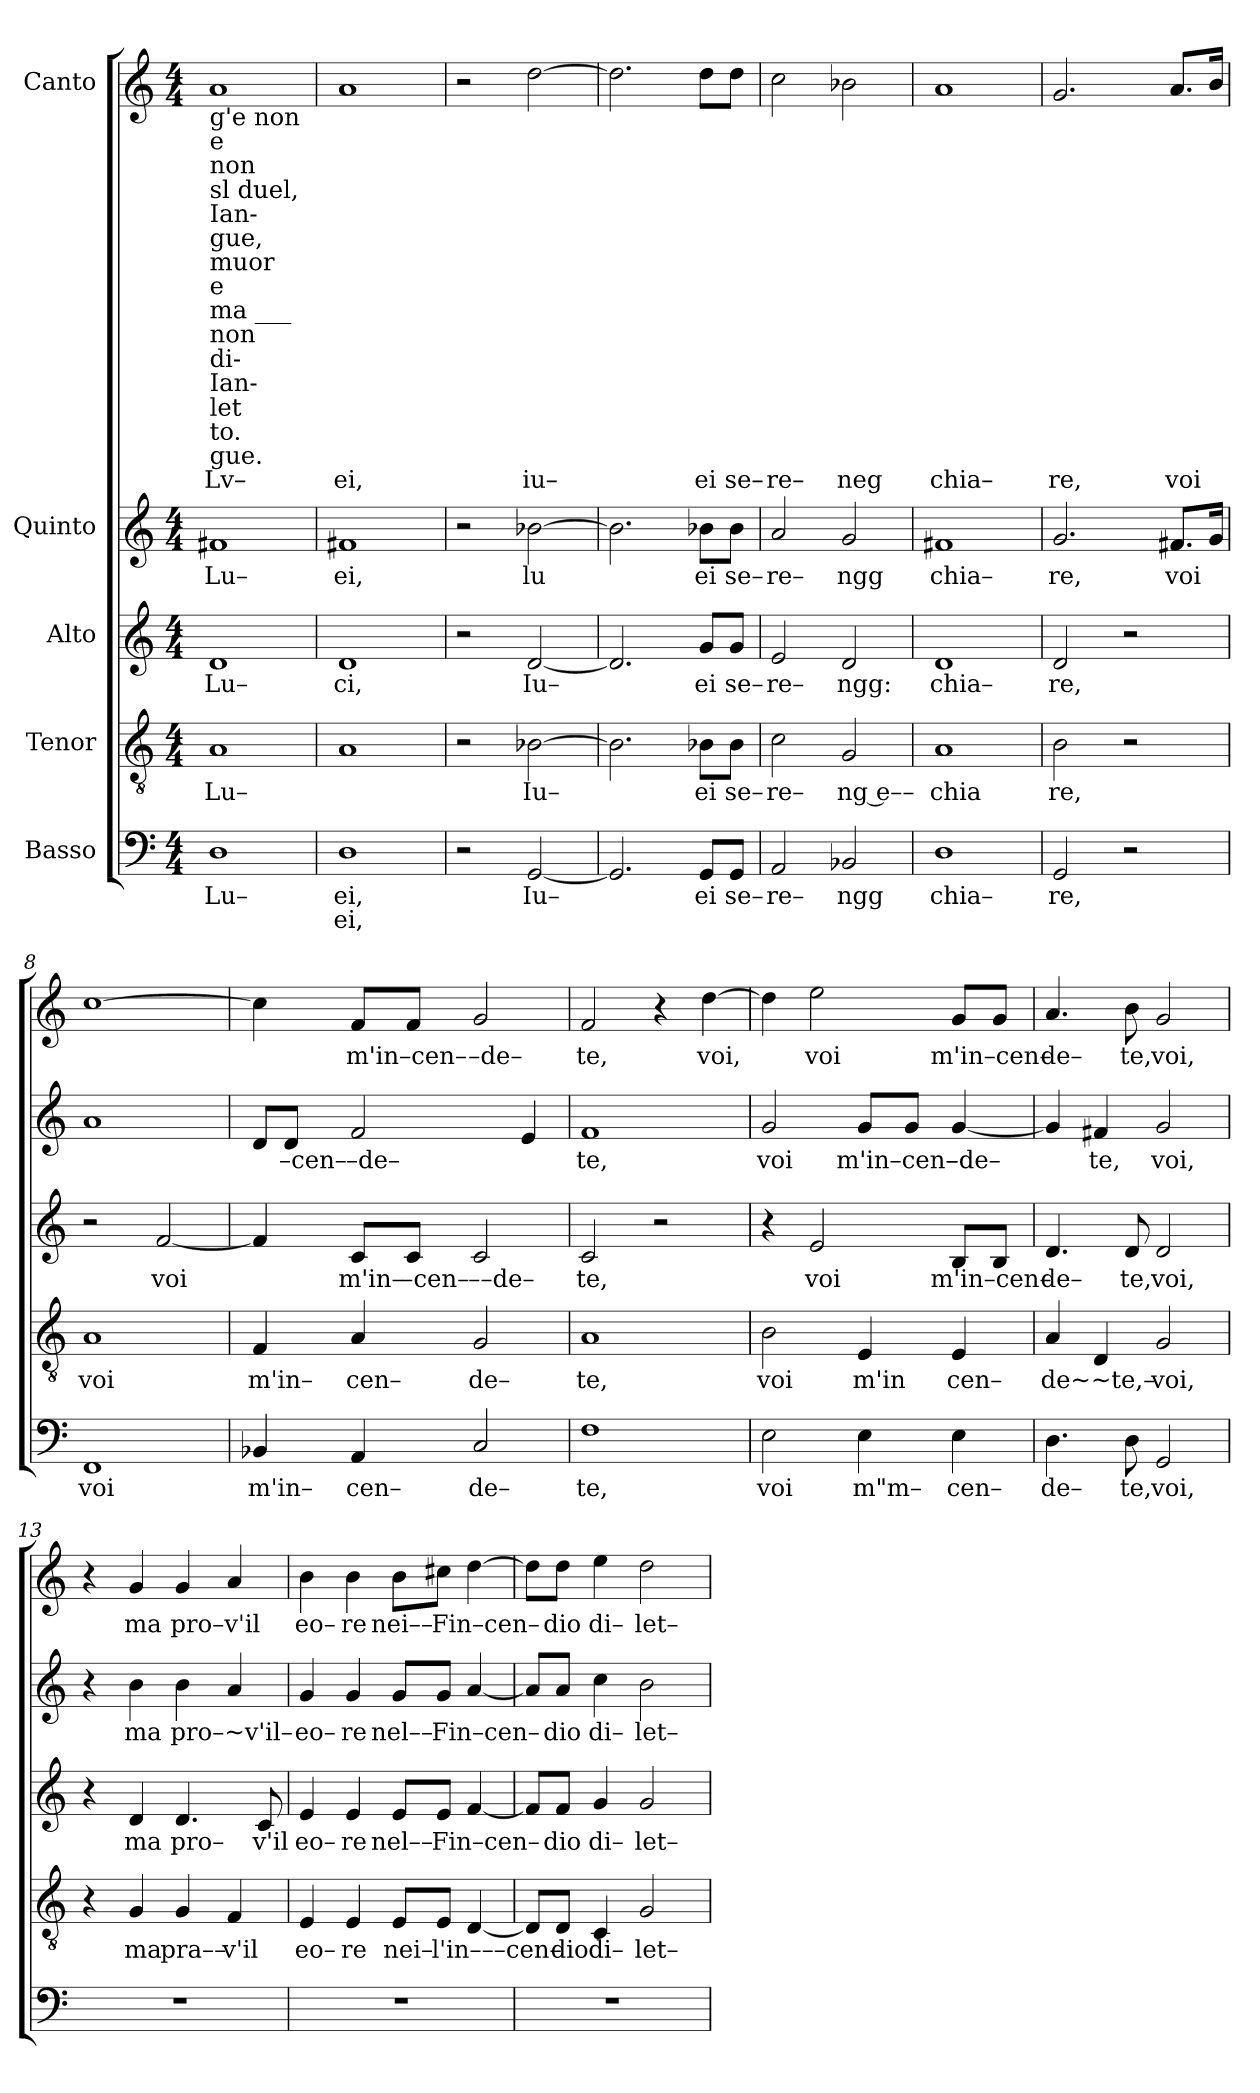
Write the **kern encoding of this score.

**kern	**text	**text	**kern	**text	**kern	**text	**kern	**text	**kern	**text
*part5	*part5	*part5	*part4	*part4	*part3	*part3	*part2	*part2	*part1	*part1
*staff5	*staff5	*staff5	*staff4	*staff4	*staff3	*staff3	*staff2	*staff2	*staff1	*staff1
*I"Basso	*	*	*I"Tenor	*	*I"Alto	*	*I"Quinto	*	*I"Canto	*
*clefF4	*	*	*clefGv2	*	*clefG2	*	*clefG2	*	*clefG2	*
*k[]	*	*	*k[]	*	*k[]	*	*k[]	*	*k[]	*
*M4/4	*	*	*M4/4	*	*M4/4	*	*M4/4	*	*M4/4	*
*MM120	*	*	*MM120	*	*MM120	*	*MM120	*	*MM120	*
=1	=1	=1	=1	=1	=1	=1	=1	=1	=1	=1
!	!	!	!	!	!	!	!	!	!LO:TX:b:t=g'e non	!
!	!	!	!	!	!	!	!	!	!LO:TX:b:t=e	!
!	!	!	!	!	!	!	!	!	!LO:TX:b:t=non	!
!	!	!	!	!	!	!	!	!	!LO:TX:b:t=sl duel,	!
!	!	!	!	!	!	!	!	!	!LO:TX:b:t=Ian-	!
!	!	!	!	!	!	!	!	!	!LO:TX:b:t=gue,	!
!	!	!	!	!	!	!	!	!	!LO:TX:b:t=muor	!
!	!	!	!	!	!	!	!	!	!LO:TX:b:t=e	!
!	!	!	!	!	!	!	!	!	!LO:TX:b:t=ma ___	!
!	!	!	!	!	!	!	!	!	!LO:TX:b:t=non	!
!	!	!	!	!	!	!	!	!	!LO:TX:b:t=di-	!
!	!	!	!	!	!	!	!	!	!LO:TX:b:t=Ian-	!
!	!	!	!	!	!	!	!	!	!LO:TX:b:t=let	!
!	!	!	!	!	!	!	!	!	!LO:TX:b:t=to.	!
!	!	!	!	!	!	!	!	!	!LO:TX:b:t=gue.	!
!	!LO:LY:b	!	!	!LO:LY:b	!	!LO:LY:b	!	!LO:LY:b	!	!LO:LY:b
1D	Lu–	.	1A	Lu–	1d	Lu–	1f#X	Lu–	1a	Lv–
=2	=2	=2	=2	=2	=2	=2	=2	=2	=2	=2
!	!LO:LY:b	!LO:LY:b	!	!	!	!LO:LY:b	!	!LO:LY:b	!	!LO:LY:b
1D	ei,	ei,	1A	.	1d	ci,	1f#X	ei,	1a	ei,
=3	=3	=3	=3	=3	=3	=3	=3	=3	=3	=3
2r	.	.	2r	.	2r	.	2r	.	2r	.
!	!LO:LY:b	!	!	!LO:LY:b	!	!LO:LY:b	!	!LO:LY:b	!	!LO:LY:b
[2GG/	Iu–	.	[2B-X\	Iu–	[2d/	Iu–	[2b-X\	lu	[2dd\	iu–
=4	=4	=4	=4	=4	=4	=4	=4	=4	=4	=4
2.GG/]	.	.	2.B-\]	.	2.d/]	.	2.b-\]	.	2.dd\]	.
!	!LO:LY:b	!	!	!LO:LY:b	!	!LO:LY:b	!	!LO:LY:b	!	!LO:LY:b
8GG/L	ei	.	8B-X\L	ei	8g/L	ei	8b-X\L	ei	8dd\L	ei
!	!LO:LY:b	!	!	!LO:LY:b	!	!LO:LY:b	!	!LO:LY:b	!	!LO:LY:b
8GG/J	se–	.	8B-\J	se–	8g/J	se–	8b-\J	se–	8dd\J	se–
=5	=5	=5	=5	=5	=5	=5	=5	=5	=5	=5
!	!LO:LY:b	!	!	!LO:LY:b	!	!LO:LY:b	!	!LO:LY:b	!	!LO:LY:b
2AA/	re–	.	2c\	re–	2e/	re–	2a/	re–	2cc\	re–
!	!LO:LY:b	!	!	!LO:LY:b	!	!LO:LY:b	!	!LO:LY:b	!	!LO:LY:b
2BB-X/	ngg	.	2G/	ng e––	2d/	ngg:	2g/	ngg	2b-X\	neg
=6	=6	=6	=6	=6	=6	=6	=6	=6	=6	=6
!	!LO:LY:b	!	!	!LO:LY:b	!	!LO:LY:b	!	!LO:LY:b	!	!LO:LY:b
1D	chia–	.	1A	chia	1d	chia–	1f#X	chia–	1a	chia–
=7	=7	=7	=7	=7	=7	=7	=7	=7	=7	=7
!	!LO:LY:b	!	!	!LO:LY:b	!	!LO:LY:b	!	!LO:LY:b	!	!LO:LY:b
2GG/	re,	.	2B\	re,	2d/	re,	2.g/	re,	2.g/	re,
2r	.	.	2r	.	2r	.	.	.	.	.
!	!	!	!	!	!	!	!	!LO:LY:b	!	!LO:LY:b
.	.	.	.	.	.	.	8.f#X/L	voi	8.a/L	voi
.	.	.	.	.	.	.	16g/Jk	.	16b/Jk	.
=8	=8	=8	=8	=8	=8	=8	=8	=8	=8	=8
!	!LO:LY:b	!	!	!LO:LY:b	!	!	!	!	!	!
1FF	voi	.	1A	voi	2r	.	1a	.	[1cc	.
!	!	!	!	!	!	!LO:LY:b	!	!	!	!
.	.	.	.	.	[2f/	voi	.	.	.	.
=9	=9	=9	=9	=9	=9	=9	=9	=9	=9	=9
!	!LO:LY:b	!	!	!LO:LY:b	!	!	!	!	!	!
4BB-X/	m'in–	.	4F/	m'in–	4f/]	.	8d/L	.	4cc\]	.
!	!	!	!	!	!	!	!	!LO:LY:b	!	!
.	.	.	.	.	.	.	8d/J	–cen–	.	.
!	!LO:LY:b	!	!	!LO:LY:b	!	!LO:LY:b	!	!LO:LY:b	!	!LO:LY:b
4AA/	cen–	.	4A/	cen–	8c/L	m'in–	2f/	–de–	8f/L	m'in–cen–
!	!	!	!	!	!	!LO:LY:b	!	!	!	!
.	.	.	.	.	8c/J	–cen–	.	.	8f/J	.
!	!LO:LY:b	!	!	!LO:LY:b	!	!LO:LY:b	!	!	!	!LO:LY:b
2C/	de–	.	2G/	de–	2c/	––de–	.	.	2g/	–de–
.	.	.	.	.	.	.	4e/	.	.	.
=10	=10	=10	=10	=10	=10	=10	=10	=10	=10	=10
!	!LO:LY:b	!	!	!LO:LY:b	!	!LO:LY:b	!	!LO:LY:b	!	!LO:LY:b
1F	te,	.	1A	te,	2c/	te,	1f	te,	2f/	te,
.	.	.	.	.	2r	.	.	.	4r	.
!	!	!	!	!	!	!	!	!	!	!LO:LY:b
.	.	.	.	.	.	.	.	.	[4dd\	voi,
=11	=11	=11	=11	=11	=11	=11	=11	=11	=11	=11
!	!LO:LY:b	!	!	!LO:LY:b	!	!	!	!LO:LY:b	!	!
2E\	voi	.	2B\	voi	4r	.	2g/	voi	4dd\]	.
!	!	!	!	!	!	!LO:LY:b	!	!	!	!LO:LY:b
.	.	.	.	.	2e/	voi	.	.	2ee\	voi
!	!LO:LY:b	!	!	!LO:LY:b	!	!	!	!LO:LY:b	!	!
4E\	m"m–	.	4E/	m'in	.	.	8g/L	m'in–cen–	.	.
.	.	.	.	.	.	.	8g/J	.	.	.
!	!LO:LY:b	!	!	!LO:LY:b	!	!LO:LY:b	!	!LO:LY:b	!	!LO:LY:b
4E\	cen–	.	4E/	cen–	8B/L	m'in–cen–	[4g/	–de–	8g/L	m'in–cen–
.	.	.	.	.	8B/J	.	.	.	8g/J	.
=12	=12	=12	=12	=12	=12	=12	=12	=12	=12	=12
!	!LO:LY:b	!	!	!LO:LY:b	!	!LO:LY:b	!	!	!	!LO:LY:b
4.D\	de–	.	4A/	de~~te,–	4.d/	de–	4g/]	.	4.a/	de–
!	!	!	!	!	!	!	!	!LO:LY:b	!	!
.	.	.	4D/	.	.	.	4f#X/	te,	.	.
!	!LO:LY:b	!	!	!	!	!LO:LY:b	!	!	!	!LO:LY:b
8D\	te,	.	.	.	8d/	te,	.	.	8b\	te,
!	!LO:LY:b	!	!	!LO:LY:b	!	!LO:LY:b	!	!LO:LY:b	!	!LO:LY:b
2GG/	voi,	.	2G/	voi,	2d/	voi,	2g/	voi,	2g/	voi,
=13	=13	=13	=13	=13	=13	=13	=13	=13	=13	=13
1r	.	.	4r	.	4r	.	4r	.	4r	.
!	!	!	!	!LO:LY:b	!	!LO:LY:b	!	!LO:LY:b	!	!LO:LY:b
.	.	.	4G/	ma	4d/	ma	4b\	ma	4g/	ma
!	!	!	!	!LO:LY:b	!	!LO:LY:b	!	!LO:LY:b	!	!LO:LY:b
.	.	.	4G/	pra––	4.d/	pro–	4b\	pro–~v'il–	4g/	pro–v'il
!	!	!	!	!LO:LY:b	!	!	!	!	!	!
.	.	.	4F/	v'il	.	.	4a/	.	4a/	.
!	!	!	!	!	!	!LO:LY:b	!	!	!	!
.	.	.	.	.	8c/	v'il	.	.	.	.
=14	=14	=14	=14	=14	=14	=14	=14	=14	=14	=14
!	!	!	!	!LO:LY:b	!	!LO:LY:b	!	!LO:LY:b	!	!LO:LY:b
1r	.	.	4E/	eo–	4e/	eo–	4g/	eo–	4b\	eo–
!	!	!	!	!LO:LY:b	!	!LO:LY:b	!	!LO:LY:b	!	!LO:LY:b
.	.	.	4E/	re	4e/	re	4g/	re	4b\	re
!	!	!	!	!LO:LY:b	!	!LO:LY:b	!	!LO:LY:b	!	!LO:LY:b
.	.	.	8E/L	nei–	8e/L	nel––	8g/L	nel––	8b\L	nei––
!	!	!	!	!LO:LY:b	!	!LO:LY:b	!	!LO:LY:b	!	!LO:LY:b
.	.	.	8E/J	l'in–––cen–	8e/J	Fin–cen–	8g/J	Fin–cen–	8cc#X\J	Fin–cen–
.	.	.	[4D/	.	[4f/	.	[4a/	.	[4dd\	.
=15	=15	=15	=15	=15	=15	=15	=15	=15	=15	=15
1r	.	.	8D/L]	.	8f/L]	.	8a/L]	.	8dd\L]	.
!	!	!	!	!LO:LY:b	!	!LO:LY:b	!	!LO:LY:b	!	!LO:LY:b
.	.	.	8D/J	dio	8f/J	dio	8a/J	dio	8dd\J	dio
!	!	!	!	!LO:LY:b	!	!LO:LY:b	!	!LO:LY:b	!	!LO:LY:b
.	.	.	4C/	di–	4g/	di–	4cc\	di–	4ee\	di–
!	!	!	!	!LO:LY:b	!	!LO:LY:b	!	!LO:LY:b	!	!LO:LY:b
.	.	.	2G/	let–	2g/	let–	2b\	let–	2dd\	let–
=	=	=	=	=	=	=	=	=	=	=
*-	*-	*-	*-	*-	*-	*-	*-	*-	*-	*-
